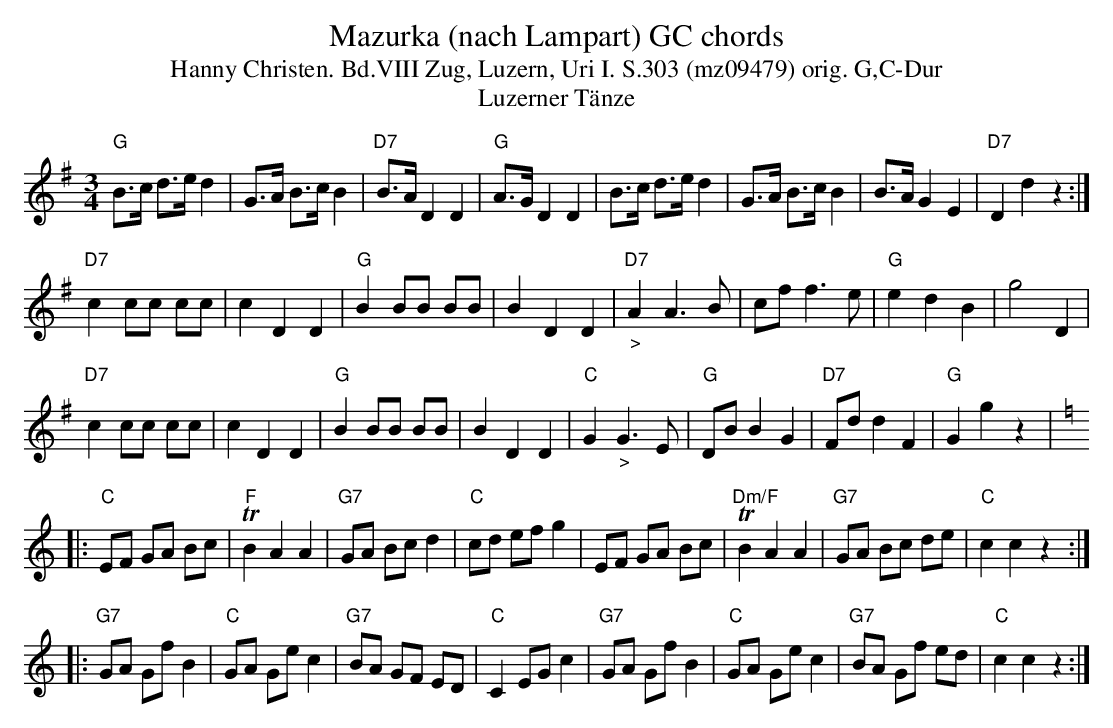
X:1
T: Mazurka (nach Lampart) GC chords
T:Hanny Christen. Bd.VIII Zug, Luzern, Uri I. S.303 (mz09479) orig. G,C-Dur
T: Luzerner T\"anze
M:3/4
L:1/8
K:G %%MIDI gchordon
"G"B>c d>e d2 | G>A B>c B2 | "D7"B>A D2D2 | "G"A>G D2D2 |  B>c d>e d2 | G>A B>c  B2 | B>A G2E2 | "D7"D2d2z2 :|
"D7"c2 cc cc | c2D2D2 | "G"B2 BB BB | B2D2D2 |"D7""_>"A2 A3B | cf f3e | "G"e2d2B2 | g4D2 |
"D7"c2 cc cc | c2D2D2 | "G"B2 BB BB | B2D2D2 | "C"G2"_>"G3E | "G"DB B2G2 | "D7"Fd d2F2 | "G"G2g2z2 |: [K:C]
"C"EF GA Bc |"F" TB2A2A2 | "G7"GA Bc d2 | "C"cd ef g2 | EF GA Bc |"Dm/F" TB2A2A2 | "G7"GA Bc de | "C"c2c2z2 ::
"G7"GA Gf B2 | "C"GA Ge c2 | "G7"BA GF ED | "C"C2 EG c2 | "G7"GA Gf B2 | "C"GA Ge c2 | "G7"BA Gf ed | "C"c2c2z2 :|
